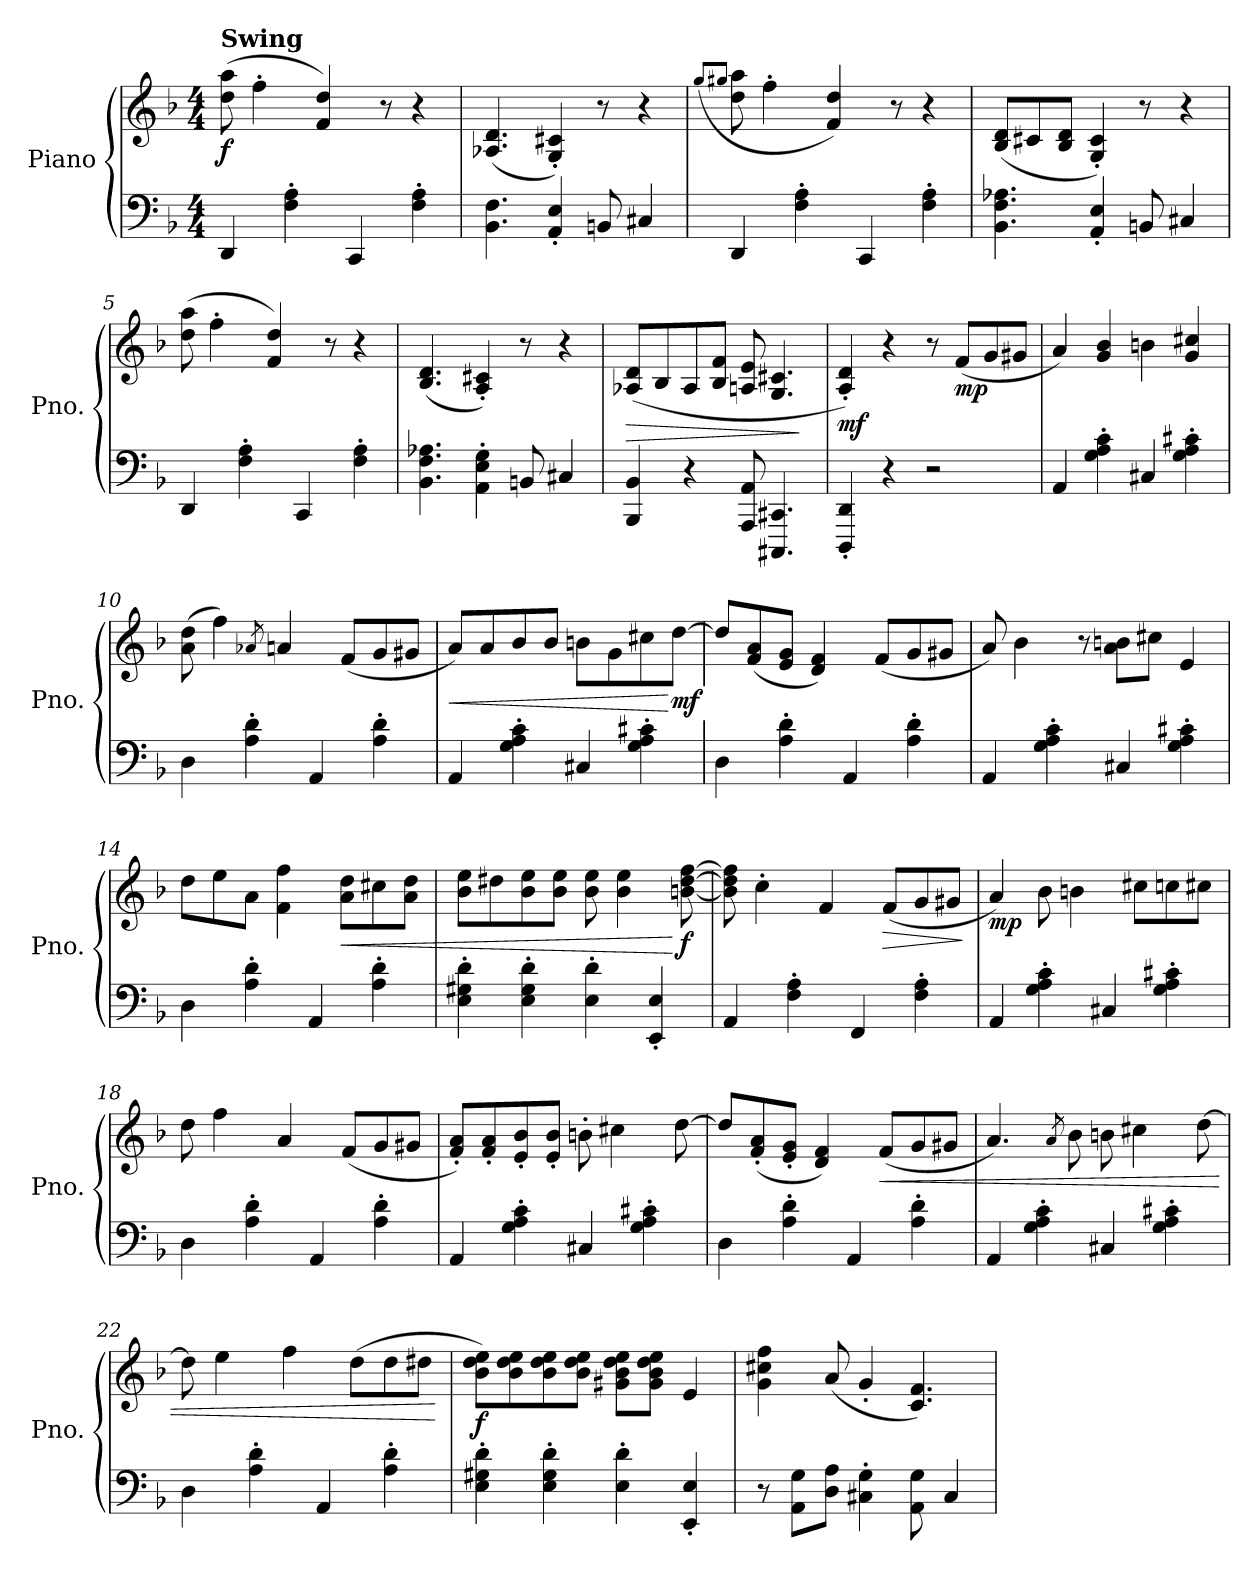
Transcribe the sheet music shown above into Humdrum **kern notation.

**kern	**kern	**dynam
*part1	*part1	*part1
*staff2	*staff1	*staff1/2
*I"Piano	*	*
*I'Pno.	*	*
*clefF4	*clefG2	*
*k[b-]	*k[b-]	*
*M4/4	*M4/4	*
*MM200	*MM200	*
=1	=1	=1
!	!LO:TX:a:B:t=Swing	!
!	!	!LO:DY:b
4DD/	(>8dd\ 8aa\	f
.	4ff'\	.
4F\' 4A\'	.	.
.	4f/ 4dd/)	.
4CC/	.	.
.	8r	.
4F\' 4A\'	4r	.
=2	=2	=2
4.BB-\ 4.F\	(<4.A-X/ 4.d/	.
4AA/' 4E/'	4G/' 4c#X/')	.
8BBn/	8r	.
4C#X/	4r	.
=3	=3	=3
.	(>8qgg/L	.
.	8qgg#X/J	.
4DD/	8dd\ 8aa\	.
.	4ff'\	.
4F\' 4A\'	.	.
.	4f/ 4dd/)	.
4CC/	.	.
.	8r	.
4F\' 4A\'	4r	.
=4	=4	=4
4.BB-\ 4.F\ 4.A-X\	(<8B-/ 8d/L	.
.	8c#X/	.
.	8B-/ 8d/J	.
4AA/' 4E/'	4G/' 4c#/')	.
8BBn/	8r	.
4C#X/	4r	.
=5	=5	=5
4DD/	(>8dd\ 8aa\	.
.	4ff'\	.
4F\' 4A\'	.	.
.	4f/ 4dd/)	.
4CC/	.	.
.	8r	.
4F\' 4A\'	4r	.
!!LO:LB:g=z
=6	=6	=6
4.BB-\ 4.F\ 4.A-X\	(<4.B-/ 4.d/	.
4AA\' 4E\' 4G\'	4A/' 4c#X/')	.
8BBn/	8r	.
4C#X/	4r	.
=7	=7	=7
!	!	!LO:HP:b
4BBB-/ 4BB-/	(>8A-X/ 8d/L	>
.	8B-/	.
4r	8A-/	.
.	8B-/ 8f/J	.
8AAA/ 8AA/	8An/ 8e/	.
4.CCC#X/ 4.CC#X/	4.G/ 4.c#X/	.
.	.	]
=8	=8	=8
!	!	!LO:DY:b
4DDD/' 4DD/'	4A/' 4d/')	mf
4r	4r	.
2r	8r	.
!	!	!LO:DY:b
.	(>8f/L	mp
.	8g/	.
.	8g#X/J	.
=9	=9	=9
4AA/	4a/)	.
4G\' 4A\' 4c\'	4g/ 4b-/	.
4C#X/	4bn\	.
4G\' 4A\' 4c#X\'	4g/ 4cc#X/	.
=10	=10	=10
4D\	(>8a\ 8dd\	.
.	4ff\)	.
4A\' 4d\'	.	.
.	8qa-X/	.
.	4an/	.
4AA/	.	.
.	(>8f/L	.
4A\' 4d\'	8g/	.
.	8g#X/J	.
!!LO:LB:g=z
=11	=11	=11
!	!	!LO:HP:b
4AA/	8a/L)	<
.	8a/	.
4G\' 4A\' 4c\'	8b-/	.
.	8b-/J	.
4C#X/	8bn\L	.
.	8g\	.
4G\' 4A\' 4c#X\'	8cc#X\	.
!	!	!LO:DY:n=1:b
.	[8dd\J	[ mf
=12	=12	=12
4D\	8dd/L]	.
.	(<8f/ 8a/	.
4A\' 4d\'	8e/ 8g/J	.
.	4d/ 4f/)	.
4AA/	.	.
.	(<8f/L	.
4A\' 4d\'	8g/	.
.	8g#X/J	.
=13	=13	=13
4AA/	8a/)	.
.	4b-\	.
4G\' 4A\' 4c\'	.	.
.	8r	.
4C#X/	8a\ 8bn\L	.
.	8cc#X\J	.
4G\' 4A\' 4c#X\'	4e/	.
=14	=14	=14
4D\	8dd\L	.
.	8ee\	.
4A\' 4d\'	8a\J	.
.	4f\ 4ff\	.
4AA/	.	.
!	!	!LO:HP:b
.	8a\ 8dd\L	<
4A\' 4d\'	8cc#X\	.
.	8a\ 8dd\J	.
=15	=15	=15
4E\' 4G#X\' 4d\'	8b-\ 8ee\L	.
.	8dd#X\	.
4E\' 4G#\' 4d\'	8b-\ 8ee\	.
.	8b-\ 8ee\J	.
4E\' 4d\'	8b-\ 8ee\	.
.	4b-\ 4ee\	.
4EE/' 4E/'	.	.
!	!	!LO:DY:n=1:b
.	[8bn\ [8dd#\ [8ff\	[ f
!!LO:LB:g=z
=16	=16	=16
4AA/	8b\] 8dd#\] 8ff\]	.
.	4cc'\	.
4F\' 4A\'	.	.
.	4f/	.
4FF/	.	.
!	!	!LO:HP:b
.	(<8f/L	>
4F\' 4A\'	8g/	.
.	8g#X/J	.
.	.	]
=17	=17	=17
!	!	!LO:DY:b
4AA/	4a/)	mp
4G\' 4A\' 4c\'	8b-\	.
.	4bn\	.
4C#X/	.	.
.	8cc#X\L	.
4G\' 4A\' 4c#X\'	8ccn\	.
.	8cc#X\J	.
=18	=18	=18
4D\	8dd\	.
.	4ff\	.
4A\' 4d\'	.	.
.	4a/	.
4AA/	.	.
.	(>8f/L	.
4A\' 4d\'	8g/	.
.	8g#X/J	.
=19	=19	=19
4AA/	8f/' 8a/'L)	.
.	8f/' 8a/'	.
4G\' 4A\' 4c\'	8e/' 8b-/'	.
.	8e/' 8b-/'J	.
4C#X/	8bn'\	.
.	4cc#X\	.
4G\' 4A\' 4c#X\'	.	.
.	[8dd\	.
=20	=20	=20
4D\	8dd/L]	.
.	(<8f/' 8a/'	.
4A\' 4d\'	8e/' 8g/'J	.
.	4d/ 4f/)	.
4AA/	.	.
!	!	!LO:HP:b
.	(<8f/L	<
4A\' 4d\'	8g/	.
.	8g#X/J	.
!!LO:LB:g=z
=21	=21	=21
4AA/	4.a/)	.
4G\' 4A\' 4c\'	.	.
.	8qa/	.
.	8b-\	.
4C#X/	8bn\	.
.	4cc#X\	.
4G\' 4A\' 4c#X\'	.	.
.	[8dd\	.
=22	=22	=22
4D\	8dd\]	.
.	4ee\	.
4A\' 4d\'	.	.
.	4ff\	.
4AA/	.	.
.	(>8dd\L	.
4A\' 4d\'	8dd\	.
.	8dd#X\J	.
.	.	[
=23	=23	=23
!	!	!LO:DY:b
4E\' 4G#X\' 4d\'	8b-\ 8dd\ 8ee\L)	f
.	8b-\ 8dd\ 8ee\	.
4E\' 4G#\' 4d\'	8b-\ 8dd\ 8ee\	.
.	8b-\ 8dd\ 8ee\J	.
4E\' 4d\'	8g#X\ 8b-\ 8dd\ 8ee\L	.
.	8g#\ 8b-\ 8dd\ 8ee\J	.
4EE/' 4E/'	4e/	.
=24	=24	=24
8r	4g\ 4cc#X\ 4ff\	.
8AA\ 8G\L	.	.
8D\ 8A\J	(<8a/	.
4C#X\' 4G\'	4g'/	.
8AA\ 8G\	4.c/ 4.f/)	.
4C#/	.	.
=	=	=
*-	*-	*-
